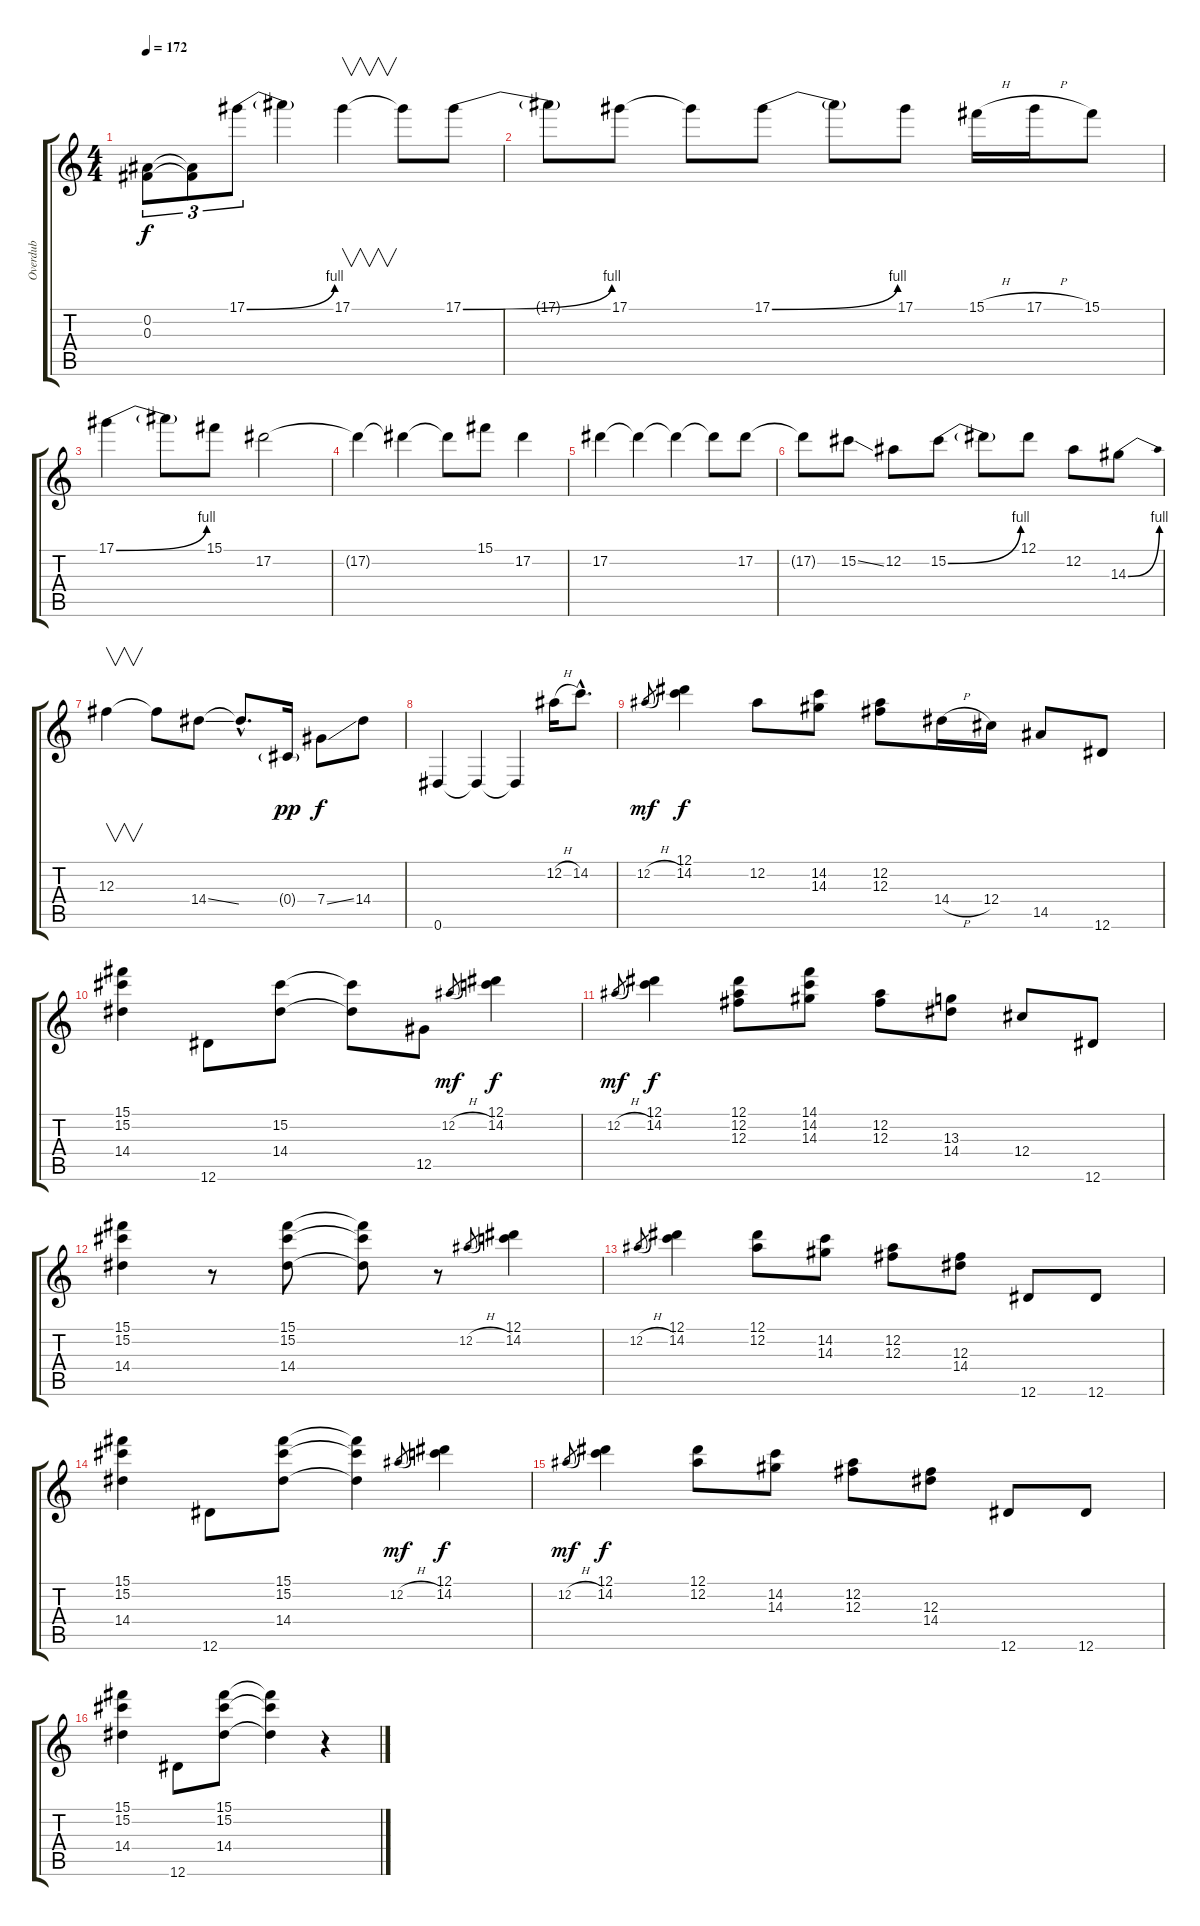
\track ("Overdub" "Overdub") {instrument fretlessbass}
\staff {score tabs}
\tuning (Eb4 Bb3 Gb3 Db3 Ab2 Eb2) {hide}
\ts (4 4)
\tempo 172
\clef g2
\ks c
(0.2 0.3).8{tu (3 2) dy f} (0.2{t} 0.3{t}).8{tu (3 2)} 17.1{be (bend 0 0 60 4)}.8{tu (3 2)} 17.1{t}.4 17.1.4{v} 17.1{t}.8 17.1{be (bend 0 0 60 4)}.8 |
17.1{t}.8 17.1.8 17.1{t}.8 17.1{be (bend 0 0 60 4)}.8 17.1{t}.8 17.1.8 15.1{h}.16 17.1{h}.16 15.1.8 |
17.1{be (bend 0 0 60 4)}.4 17.1{t}.8 15.1.8 17.2.2 |
17.2{t}.4 17.2{t}.4 17.2{t}.8 15.1.8 17.2.4 |
17.2.4 17.2{t}.4 17.2{t}.4 17.2{t}.8 17.2.8 |
17.2{t}.8 15.2{ss}.8 12.2.8 15.2{be (bend 0 0 60 4)}.8 15.2{t}.8 12.1.8 12.2.8 14.3{be (bend 0 0 60 4)}.8 |
12.3.4{v} 12.3{t}.8 14.4{ss}.8 14.4{hac t}.8{d} 0.4{g}.16{dy pp} 7.4{ss}.8{dy f} 14.4.8 |
0.6.4 0.6{t}.4 0.6{t}.4 12.2{h}.16 14.2{hac}.8{d} |
12.2{h}.8{gr dy mf} (12.1 14.2).4{dy f} 12.2.8 (14.2 14.3).8 (12.2 12.3).8 14.4{h}.16 12.4.16 14.5.8 12.6.8 |
(15.1 15.2 14.4).4 12.6.8 (15.2 14.4).8 (15.2{t} 14.4{t}).8 12.5.8 12.2{h}.8{gr dy mf} (12.1 14.2).4{dy f} |
12.2{h}.8{gr dy mf} (12.1 14.2).4{dy f} (12.1 12.2 12.3).8 (14.1 14.2 14.3).8 (12.2 12.3).8 (13.3 14.4).8 12.4.8 12.6.8 |
(15.1 15.2 14.4).4 r.8 (15.1 15.2 14.4).8 (15.1{t} 15.2{t} 14.4{t}).8 r.8 12.2{h}.8{gr} (12.1 14.2).4 |
12.2{h}.8{gr} (12.1 14.2).4 (12.1 12.2).8 (14.2 14.3).8 (12.2 12.3).8 (12.3 14.4).8 12.6.8 12.6.8 |
(15.1 15.2 14.4).4 12.6.8 (15.1 15.2 14.4).8 (15.1{t} 15.2{t} 14.4{t}).4 12.2{h}.8{gr dy mf} (12.1 14.2).4{dy f} |
12.2{h}.8{gr dy mf} (12.1 14.2).4{dy f} (12.1 12.2).8 (14.2 14.3).8 (12.2 12.3).8 (12.3 14.4).8 12.6.8 12.6.8 |
(15.1 15.2 14.4).4 12.6.8 (15.1 15.2 14.4).8 (15.1{t} 15.2{t} 14.4{t}).4 r.4
